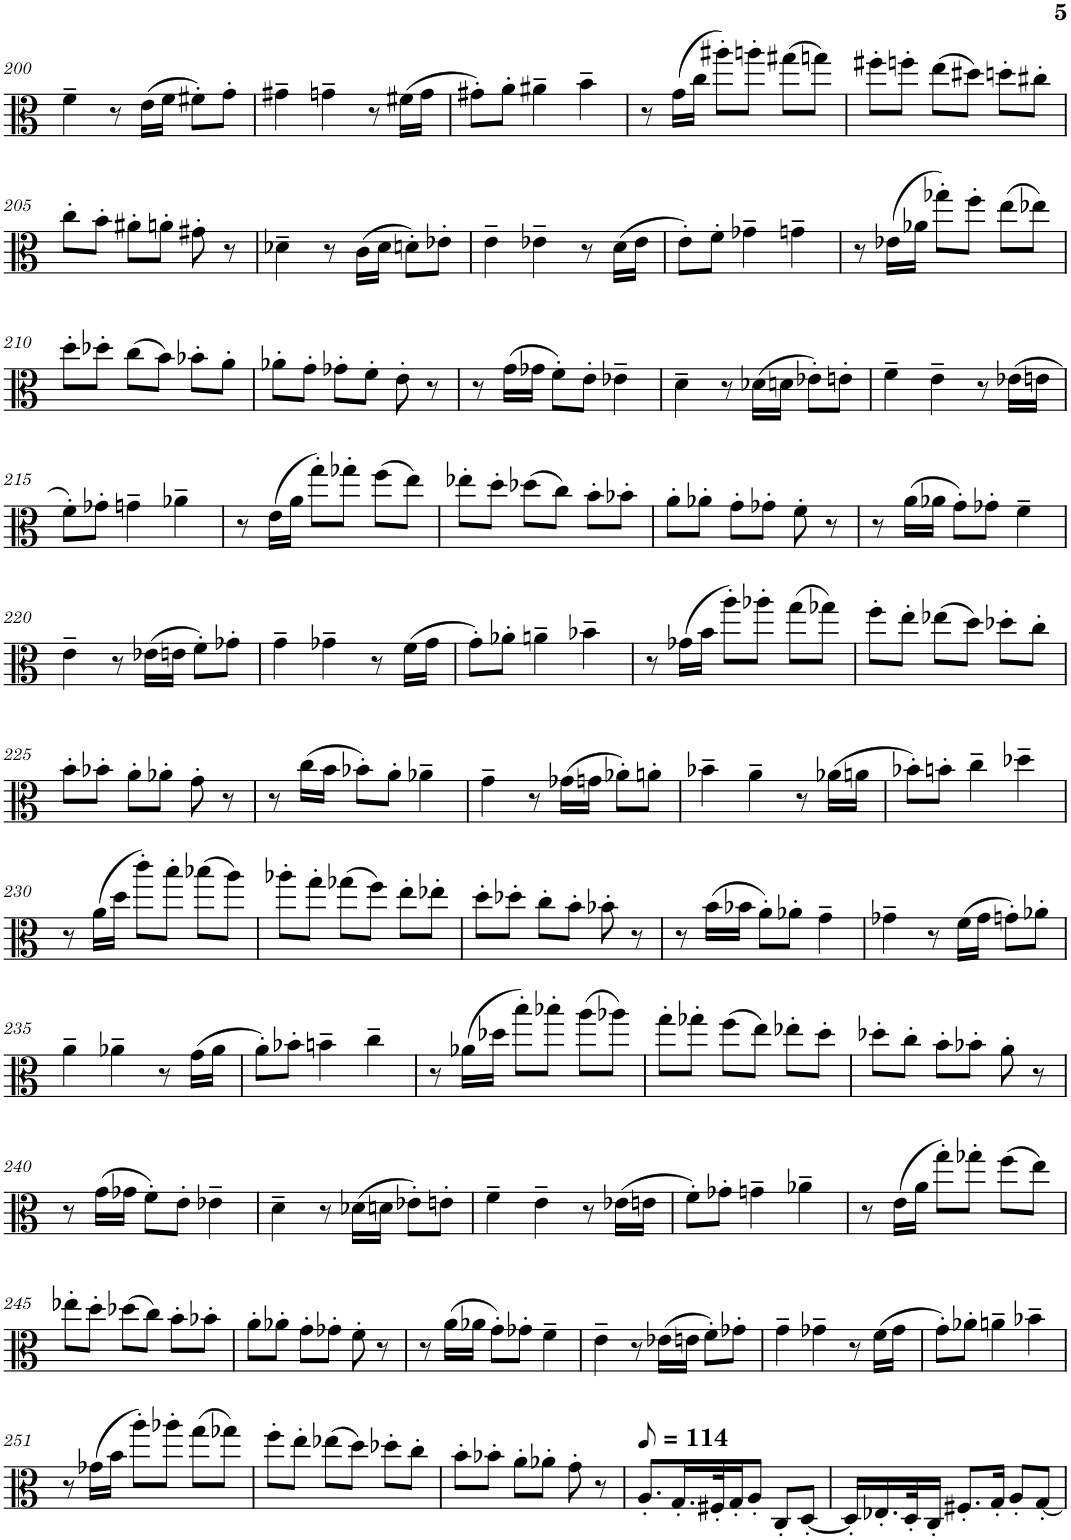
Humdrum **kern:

**kern
*part1
*staff1
*I"Viola
*I'Vla.
!!LO:PB:g=z
*clefC3
*k[]
*M3/4
=200
4f~\
8r
(16e\LL
16f\JJ
8f#X'\L)
8g'\J
=201
4g#X~\
4gn~\
8r
(16f#X\LL
16g\JJ
=202
8g#X'\L)
8a'\J
4a#X~\
4b~\
=203
8r
(16g\LL
16cc\JJ
8aa#X'\L)
8aan'\J
(8gg#X\L
8ggn\J)
=204
8ff#X'\L
8ffn'\J
(8ee\L
8dd#X\J)
8ddn'\L
8cc#X'\J
!!LO:LB:g=z
=205
8cc'\L
8b'\J
8a#X'\L
8an'\J
8g#X'\
8r
=206
4d-X~\
8r
(16c\LL
16d-\JJ
8dn'\L)
8e-X'\J
=207
4e~\
4e-X~\
8r
(16d\LL
16e-\JJ
=208
8e'\L)
8f'\J
4g-X~\
4gn~\
=209
8r
(16e-X\LL
16a-X\JJ
8gg-X'\L)
8ff'\J
(8ee\L
8ee-X\J)
!!LO:LB:g=z
=210
8dd'\L
8dd-X'\J
(8cc\L
8b\J)
8b-X'\L
8a'\J
=211
8a-X'\L
8g'\J
8g-X'\L
8f'\J
8e'\
8r
=212
8r
(16g\LL
16g-X\JJ
8f'\L)
8e'\J
4e-X~\
=213
4d~\
8r
(16d-X\LL
16dn\JJ
8e-X'\L)
8en'\J
=214
4f~\
4e~\
8r
(16e-X\LL
16en\JJ
!!LO:LB:g=z
=215
8f'\L)
8g-X'\J
4gn~\
4a-X~\
=216
8r
(16e\LL
16a\JJ
8gg'\L)
8gg-X'\J
(8ff\L
8ee\J)
=217
8ee-X'\L
8dd'\J
(8dd-X\L
8cc\J)
8b'\L
8b-X'\J
=218
8a'\L
8a-X'\J
8g'\L
8g-X'\J
8f'\
8r
=219
8r
(16a\LL
16a-X\JJ
8g'\L)
8g-X'\J
4f~\
!!LO:LB:g=z
=220
4e~\
8r
(16e-X\LL
16en\JJ
8f'\L)
8g-X'\J
=221
4g~\
4g-X~\
8r
(16f\LL
16g-\JJ
=222
8g'\L)
8a-X'\J
4an~\
4b-X~\
=223
8r
(16g-X\LL
16b\JJ
8aa'\L)
8aa-X'\J
(8gg\L
8gg-X\J)
=224
8ff'\L
8ee'\J
(8ee-X\L
8dd\J)
8dd-X'\L
8cc'\J
!!LO:LB:g=z
=225
8b'\L
8b-X'\J
8a'\L
8a-X'\J
8g'\
8r
=226
8r
(16cc\LL
16b\JJ
8b-X'\L)
8a'\J
4a-X~\
=227
4g~\
8r
(16g-X\LL
16gn\JJ
8a-X'\L)
8an'\J
=228
4b-X~\
4a~\
8r
(16a-X\LL
16an\JJ
=229
8b-X'\L)
8bn'\J
4cc~\
4dd-X~\
!!LO:LB:g=z
=230
8r
(16a\LL
16dd\JJ
8ccc'\L)
8bb'\J
(8bb-X\L
8aa\J)
=231
8aa-X'\L
8gg'\J
(8gg-X\L
8ff\J)
8ee'\L
8ee-X'\J
=232
8dd'\L
8dd-X'\J
8cc'\L
8b'\J
8b-X'\
8r
=233
8r
(16b\LL
16b-X\JJ
8a'\L)
8a-X'\J
4g~\
=234
4g-X~\
8r
(16f\LL
16g-\JJ
8gn'\L)
8a-X'\J
!!LO:LB:g=z
=235
4a~\
4a-X~\
8r
(16g\LL
16a-\JJ
=236
8a'\L)
8b-X'\J
4bn~\
4cc~\
=237
8r
(16a-X\LL
16dd-X\JJ
8bb'\L)
8bb-X'\J
(8aa\L
8aa-X\J)
=238
8gg'\L
8gg-X'\J
(8ff\L
8ee\J)
8ee-X'\L
8dd'\J
=239
8dd-X'\L
8cc'\J
8b'\L
8b-X'\J
8a'\
8r
!!LO:LB:g=z
=240
8r
(16g\LL
16g-X\JJ
8f'\L)
8e'\J
4e-X~\
=241
4d~\
8r
(16d-X\LL
16dn\JJ
8e-X'\L)
8en'\J
=242
4f~\
4e~\
8r
(16e-X\LL
16en\JJ
=243
8f'\L)
8g-X'\J
4gn~\
4a-X~\
=244
8r
(16e\LL
16a\JJ
8gg'\L)
8gg-X'\J
(8ff\L
8ee\J)
!!LO:LB:g=z
=245
8ee-X'\L
8dd'\J
(8dd-X\L
8cc\J)
8b'\L
8b-X'\J
=246
8a'\L
8a-X'\J
8g'\L
8g-X'\J
8f'\
8r
=247
8r
(16a\LL
16a-X\JJ
8g'\L)
8g-X'\J
4f~\
=248
4e~\
8r
(16e-X\LL
16en\JJ
8f'\L)
8g-X'\J
=249
4g~\
4g-X~\
8r
(16f\LL
16g-\JJ
=250
8g'\L)
8a-X'\J
4an~\
4b-X~\
!!LO:LB:g=z
=251
8r
(16g-X\LL
16b\JJ
8aa'\L)
8aa-X'\J
(8gg\L
8gg-X\J)
=252
8ff'\L
8ee'\J
(8ee-X\L
8dd\J)
8dd-X'\L
8cc'\J
=253
8b'\L
8b-X'\J
8a'\L
8a-X'\J
8g'\
8r
=254
*MM57
8.A'/L
16.G'/L
32F#X'/K
16G'/J
8A'/J
8C'/L
[8D'/J
=255
16D'/LL]
16.E-X'/
32D'/K
16C'/JJ
8.F#X'/L
16G'/Jk
8A'/L
[8G'/J
=
*-
